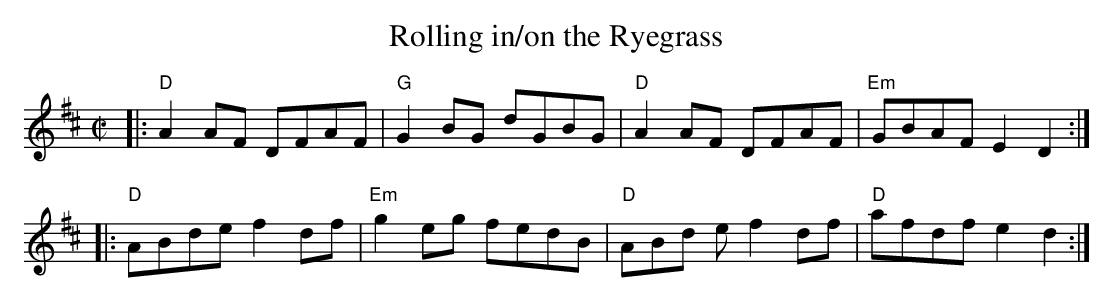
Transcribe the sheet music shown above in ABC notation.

X:1
T:Rolling in/on the Ryegrass
M:C|
L:1/8
K:D
|:"D"A2AF DFAF|"G"G2BG dGBG|"D"A2AF DFAF|"Em"GBAF E2D2:|
|:"D"ABde f2df|"Em"g2eg fedB|"D"ABd ef2df|"D"afdfe2d2:|
